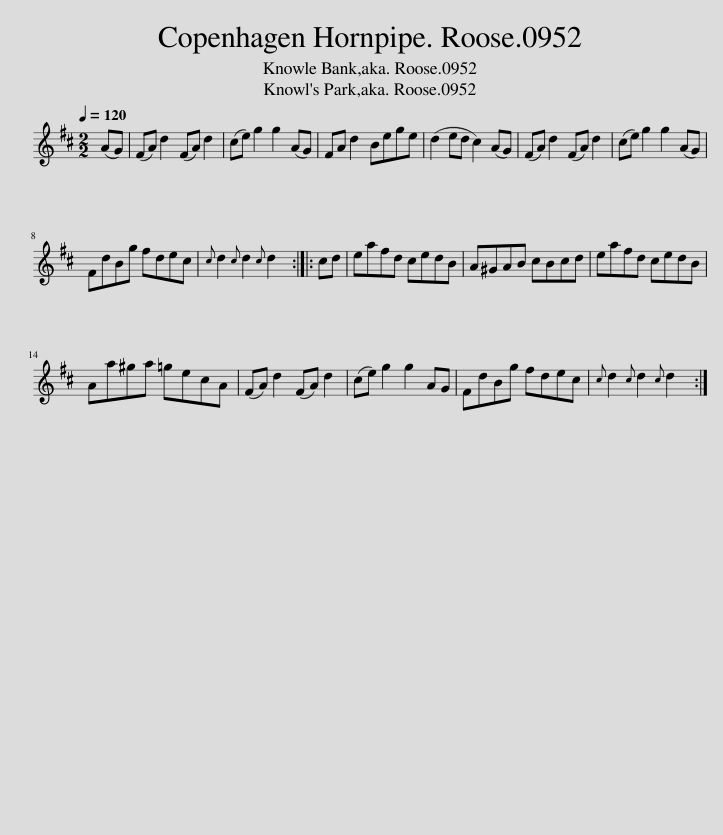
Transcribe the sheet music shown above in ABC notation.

X:1
L:1/8
Q:1/4=120
M:2/2
I:linebreak $
K:D
V:1 treble
V:1
 (AG) | (FA) d2 (FA) d2 | (ce) g2 g2 (AG) | FA d2 Bege | (d2 ed c2) (AG) | %5
 (FA) d2 (FA) d2 | (ce) g2 g2 (AG) |$ FdBg fdec |{c} d2{c} d2{c} d2 :: cd | %10
 eafd cedB | A^GAB cBcd | eafd cedB |$ Aa^ga =gecA | (FA) d2 (FA) d2 | %15
 (ce) g2 g2 AG | FdBg fdec |{c} d2{c} d2{c} d2 :| %18
